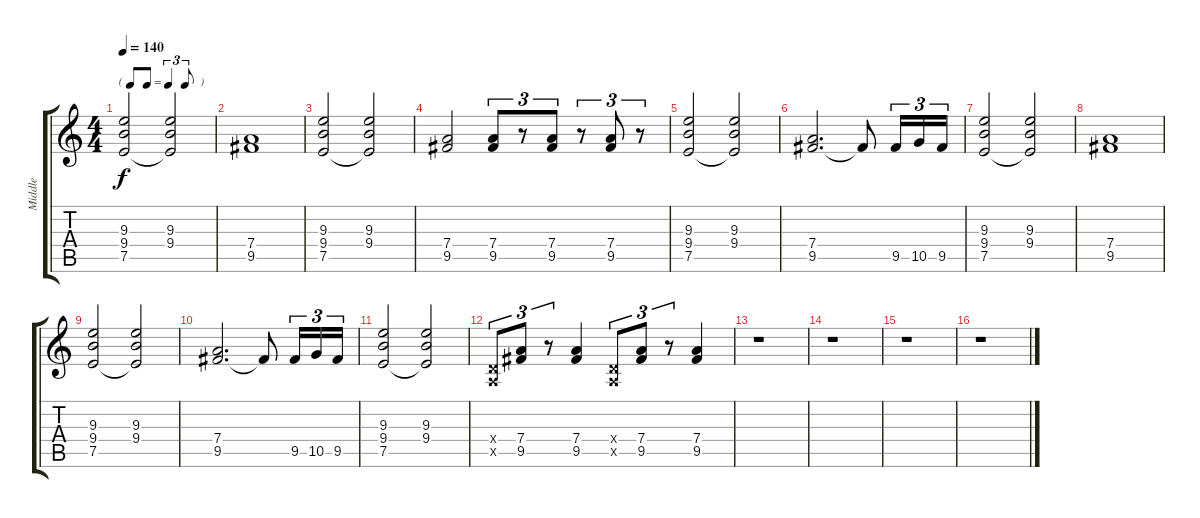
\track ("Middle" "Middle") {instrument overdrivenguitar}
\staff {score tabs}
\tuning (E4 B3 G3 D3 A2 E2) {hide}
\ts (4 4)
\tf triplet8th
\tempo 140
\clef g2
\ks c
(9.3 9.4 7.5).2{dy f} (9.3 9.4 7.5{t}).2 |
(7.4 9.5).1 |
(9.3 9.4 7.5).2 (9.3 9.4 7.5{t}).2 |
(7.4 9.5).2 (7.4 9.5).8{tu (3 2)} r.8{tu (3 2)} (7.4 9.5).8{tu (3 2)} r.8{tu (3 2)} (7.4 9.5).8{tu (3 2)} r.8{tu (3 2)} |
(9.3 9.4 7.5).2 (9.3 9.4 7.5{t}).2 |
(7.4 9.5).2{d} 9.5{t}.8 9.5.16{tu (3 2)} 10.5.16{tu (3 2)} 9.5.16{tu (3 2)} |
(9.3 9.4 7.5).2 (9.3 9.4 7.5{t}).2 |
(7.4 9.5).1 |
(9.3 9.4 7.5).2 (9.3 9.4 7.5{t}).2 |
(7.4 9.5).2{d} 9.5{t}.8 9.5.16{tu (3 2)} 10.5.16{tu (3 2)} 9.5.16{tu (3 2)} |
(9.3 9.4 7.5).2 (9.3 9.4 7.5{t}).2 |
(0.4{x} 0.5{x}).8{tu (3 2)} (7.4 9.5).8{tu (3 2)} r.8{tu (3 2)} (7.4 9.5).4 (0.4{x} 0.5{x}).8{tu (3 2)} (7.4 9.5).8{tu (3 2)} r.8{tu (3 2)} (7.4 9.5).4 |
r.1 |
r.1 |
r.1 |
r.1
